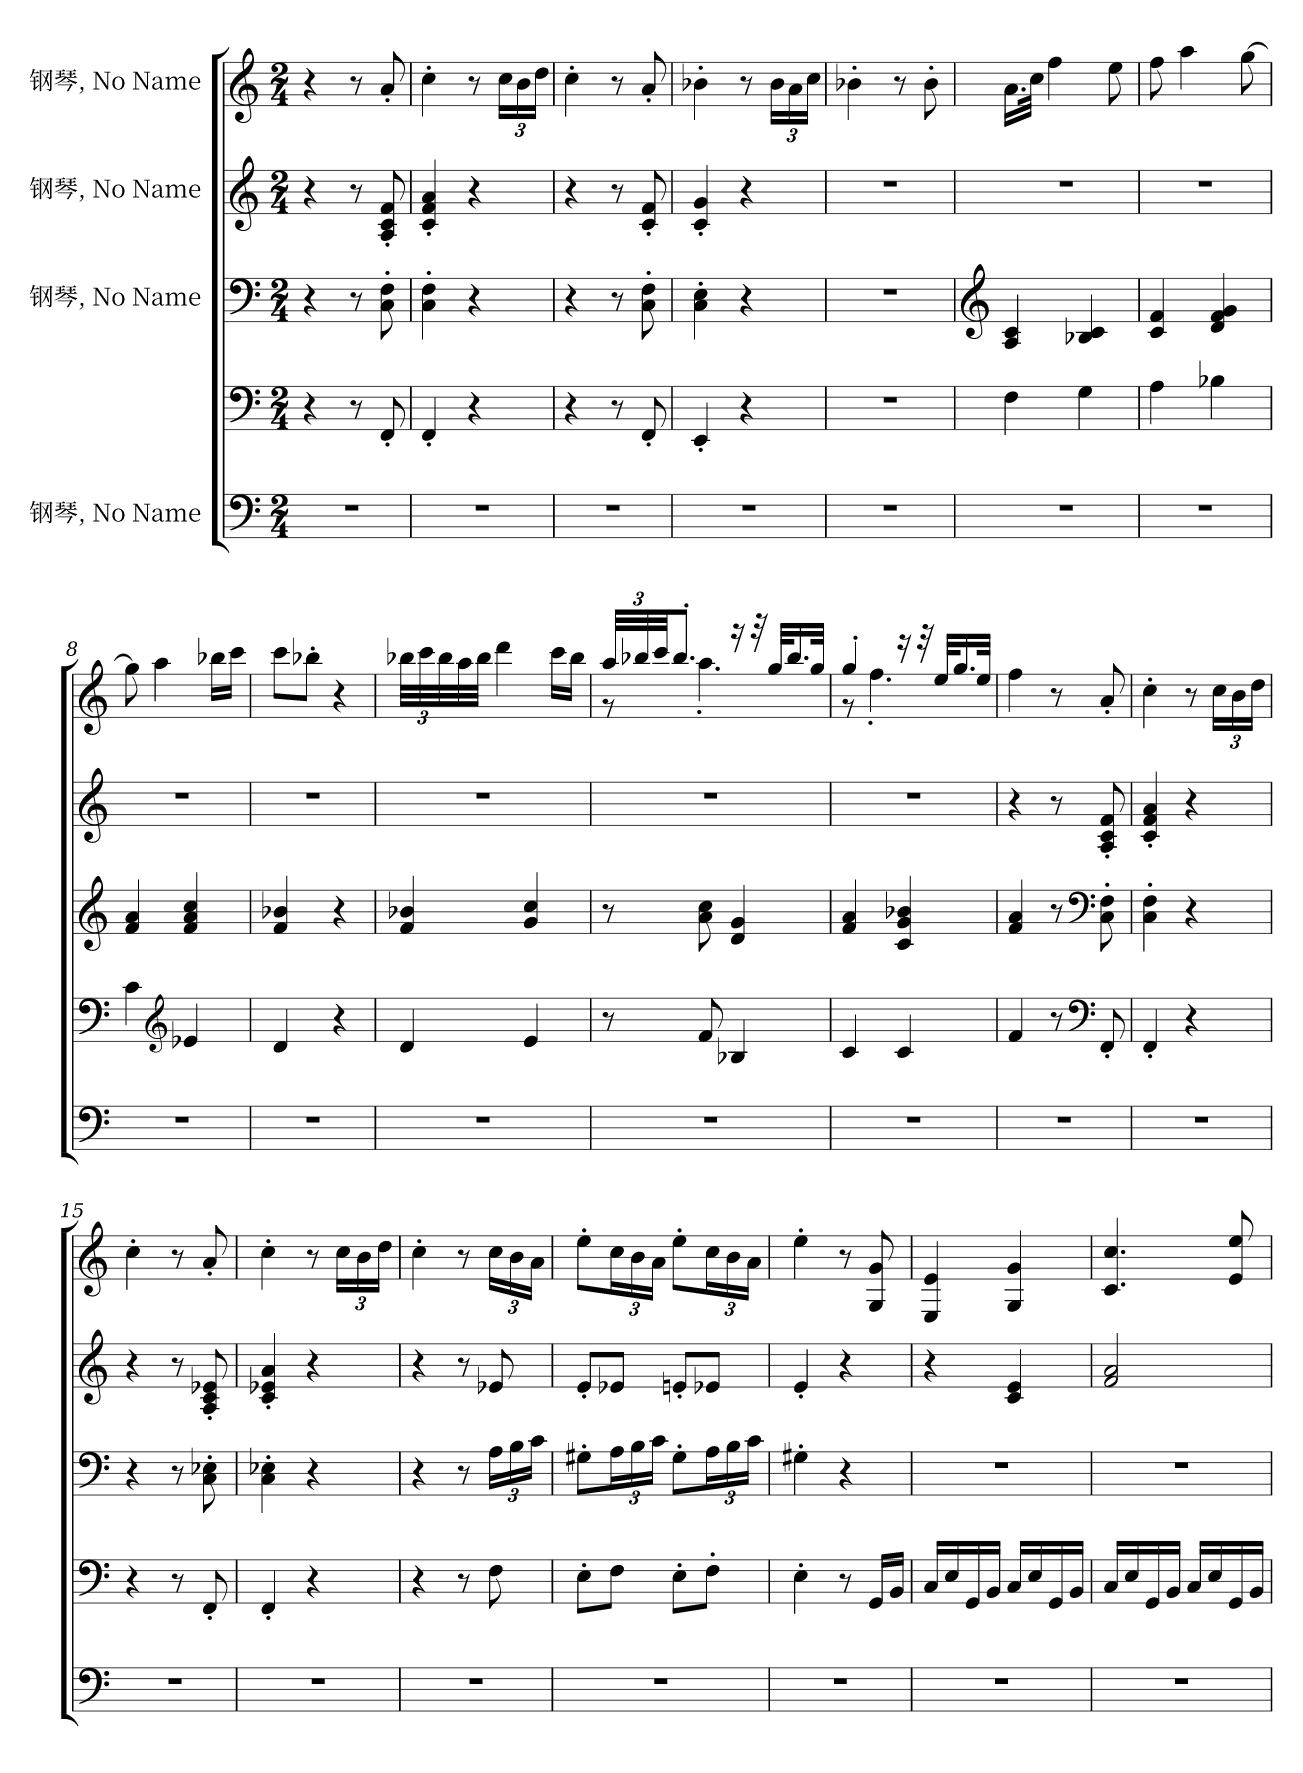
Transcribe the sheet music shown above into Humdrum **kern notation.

**kern	**kern	**kern	**kern	**kern
*part4	*part4	*part3	*part2	*part1
*staff5	*staff4	*staff3	*staff2	*staff1
*I"钢琴, No Name	*	*I"钢琴, No Name	*I"钢琴, No Name	*I"钢琴, No Name
*clefF4	*clefF4	*clefF4	*clefG2	*clefG2
*k[]	*k[]	*k[]	*k[]	*k[]
*M2/4	*M2/4	*M2/4	*M2/4	*M2/4
*MM118	*MM118	*MM118	*MM118	*MM118
=1	=1	=1	=1	=1
2r	4r	4r	4r	4r
.	8r	8r	8r	8r
.	8FF'/	8C\' 8F\'	8A/' 8c/' 8f/'	8a'/
=2	=2	=2	=2	=2
*	*	*	*	*MM118
2r	4FF'/	4C\' 4F\'	4c/' 4f/' 4a/'	4cc'\
.	4r	4r	4r	8r
*	*	*	*	*Xbrackettup
.	.	.	.	24cc\LL
.	.	.	.	24b\
.	.	.	.	24dd\JJ
=3	=3	=3	=3	=3
*	*	*	*	*MM118
2r	4r	4r	4r	4cc'\
.	8r	8r	8r	8r
.	8FF'/	8C\' 8F\'	8c/' 8f/'	8a'/
=4	=4	=4	=4	=4
*	*	*	*	*MM118
2r	4EE'/	4C\' 4E\'	4c/' 4g/'	4b-X'\
.	4r	4r	4r	8r
.	.	.	.	24b-\LL
.	.	.	.	24a\
.	.	.	.	24cc\JJ
=5	=5	=5	=5	=5
2r	2r	2r	2r	4b-X'\
.	.	.	.	8r
.	.	.	.	8b-'\
=6	=6	=6	=6	=6
*	*	*clefG2	*	*
*	*	*	*	*MM116
2r	4F\	4A/ 4c/	2r	16.a\LL
.	.	.	.	32cc\JJk
.	.	.	.	4ff\
.	4G\	4B-X/ 4c/	.	.
.	.	.	.	8ee\
=7	=7	=7	=7	=7
2r	4A\	4c/ 4f/	2r	8ff\
.	.	.	.	4aa\
.	4B-X\	4d/ 4f/ 4g/	.	.
.	.	.	.	[8gg\
!!LO:LB:g=z
=8	=8	=8	=8	=8
2r	4c\	4f/ 4a/	2r	8gg\]
.	.	.	.	4aa\
*	*clefG2	*	*	*
.	4e-X/	4f/ 4a/ 4cc/	.	.
.	.	.	.	16bb-X\LL
.	.	.	.	16ccc\JJ
=9	=9	=9	=9	=9
2r	4d/	4f/ 4b-X/	2r	8ccc\L
.	.	.	.	8bb-X'\J
.	4r	4r	.	4r
=10	=10	=10	=10	=10
*	*	*	*	*MM116
2r	4d/	4f/ 4b-X/	2r	48bb-X\LLL
.	.	.	.	48ccc\
.	.	.	.	48bb-\
.	.	.	.	32aa\
.	.	.	.	32bb-\JJJ
.	.	.	.	4ddd\
.	4e/	4g/ 4cc/	.	.
.	.	.	.	16ccc\LL
.	.	.	.	16bb-\JJ
=11	=11	=11	=11	=11
*	*	*	*	*MM118
*	*	*	*	*^
2r	8r	8r	2r	48aa/LLL	8r
.	.	.	.	48bb-X/	.
.	.	.	.	48ccc/JJ	.
.	.	.	.	8.bb-'/J	.
*	*	*	*	*MM114	*
.	8f/	8a\ 8cc\	.	.	4.aa'\
.	4B-X/	4d/ 4g/	.	16r	.
*	*	*	*	*MM116	*
.	.	.	.	32r	.
.	.	.	.	32gg/KLL	.
.	.	.	.	16.bb-/	.
.	.	.	.	32gg/JJk	.
!!LO:PB:g=z	!!
=12	=12	=12	=12	=12	=12
2r	4c/	4f/ 4a/	2r	4gg'/	8r
.	.	.	.	.	4.ff'\
.	4c/	4c/ 4g/ 4b-X/	.	16r	.
.	.	.	.	32r	.
.	.	.	.	32ee/KLL	.
.	.	.	.	16.gg/	.
.	.	.	.	32ee/JJk	.
*	*	*	*	*v	*v
=13	=13	=13	=13	=13
2r	4f/	4f/ 4a/	4r	4ff\
.	8r	8r	8r	8r
*	*clefF4	*clefF4	*	*
*	*	*	*	*MM118
.	8FF'/	8C\' 8F\'	8A/' 8c/' 8f/'	8a'/
=14	=14	=14	=14	=14
*	*	*	*	*MM118
2r	4FF'/	4C\' 4F\'	4c/' 4f/' 4a/'	4cc'\
.	4r	4r	4r	8r
.	.	.	.	24cc\LL
.	.	.	.	24b\
.	.	.	.	24dd\JJ
=15	=15	=15	=15	=15
*	*	*	*	*MM118
2r	4r	4r	4r	4cc'\
.	8r	8r	8r	8r
.	8FF'/	8C\' 8E-X\'	8A/' 8c/' 8e-X/'	8a'/
=16	=16	=16	=16	=16
*	*	*	*	*MM118
2r	4FF'/	4C\' 4E-X\'	4c/' 4e-X/' 4a/'	4cc'\
.	4r	4r	4r	8r
.	.	.	.	24cc\LL
.	.	.	.	24b\
.	.	.	.	24dd\JJ
=17	=17	=17	=17	=17
*	*	*	*	*MM118
2r	4r	4r	4r	4cc'\
.	8r	8r	8r	8r
*	*	*Xbrackettup	*	*
.	8F\	24A\LL	8e-X/	24cc\LL
.	.	24B\	.	24b\
.	.	24c\JJ	.	24a\JJ
!!LO:LB:g=z
=18	=18	=18	=18	=18
*	*	*	*	*MM118
2r	8E'\L	8G#X'\L	8e'/L	8ee'\L
.	8F\J	24A\L	8e-X/J	24cc\L
.	.	24B\	.	24b\
.	.	24c\JJ	.	24a\JJ
*	*	*	*	*MM118
.	8E'\L	8G#'\L	8en'/L	8ee'\L
.	8F'\J	24A\L	8e-X/J	24cc\L
.	.	24B\	.	24b\
.	.	24c\JJ	.	24a\JJ
=19	=19	=19	=19	=19
2r	4E'\	4G#X'\	4e'/	4ee'\
*	*	*	*	*MM100
.	8r	4r	4r	8r
*	*	*	*	*MM116
.	16GG/LL	.	.	8G/ 8g/
.	16BB/JJ	.	.	.
=20	=20	=20	=20	=20
*	*	*	*	*MM116
2r	16C/LL	2r	4r	4E/ 4e/
.	16E/	.	.	.
.	16GG/	.	.	.
.	16BB/JJ	.	.	.
.	16C/LL	.	4c/ 4e/	4G/ 4g/
.	16E/	.	.	.
.	16GG/	.	.	.
.	16BB/JJ	.	.	.
=21	=21	=21	=21	=21
*	*	*	*	*MM116
2r	16C/LL	2r	2f/ 2a/	4.c/ 4.cc/
.	16E/	.	.	.
.	16GG/	.	.	.
.	16BB/JJ	.	.	.
.	16C/LL	.	.	.
.	16E/	.	.	.
.	16GG/	.	.	8e/ 8ee/
.	16BB/JJ	.	.	.
=	=	=	=	=
*-	*-	*-	*-	*-
